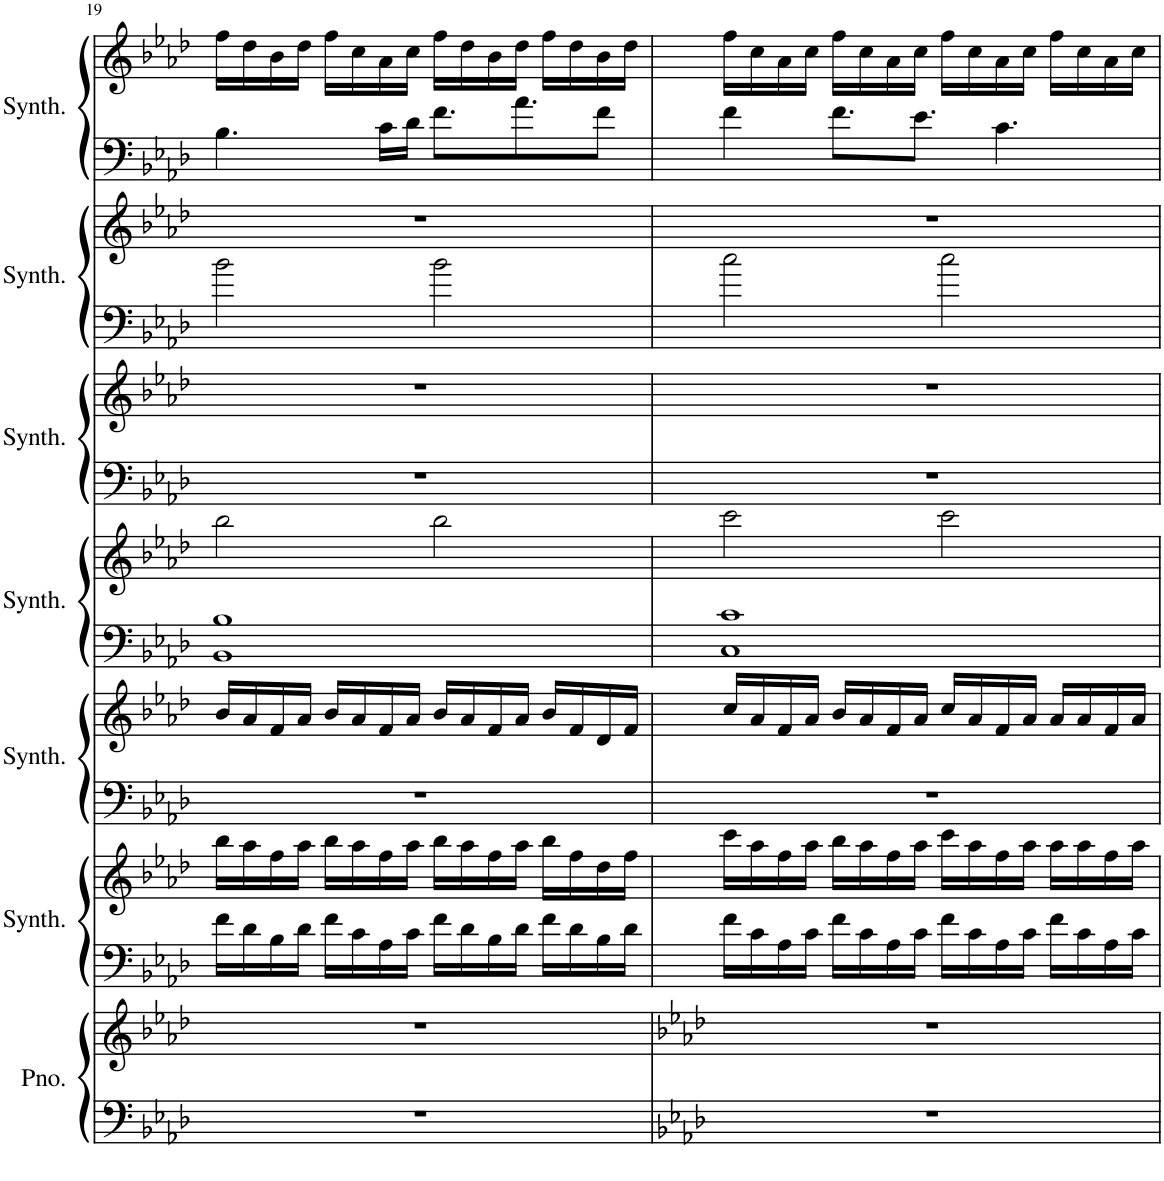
**kern	**kern	**kern	**kern	**kern	**kern	**kern	**kern	**kern	**kern	**kern	**kern	**kern	**kern
*part7	*part7	*part6	*part6	*part5	*part5	*part4	*part4	*part3	*part3	*part2	*part2	*part1	*part1
*staff14	*staff13	*staff12	*staff11	*staff10	*staff9	*staff8	*staff7	*staff6	*staff5	*staff4	*staff3	*staff2	*staff1
*I"Piano	*	*I"Saw Synthesizer	*	*I"Square Synthesizer	*	*I"Metallic Synthesizer	*	*I"Poly Synthesizer	*	*I"New Age Synthesizer	*	*I"Saw Synthesizer	*
*I'Pno.	*	*I'Synth.	*	*I'Synth.	*	*I'Synth.	*	*I'Synth.	*	*I'Synth.	*	*I'Synth.	*
!!LO:PB:g=z
*clefF4	*clefG2	*clefF4	*clefG2	*clefF4	*clefG2	*clefF4	*clefG2	*clefF4	*clefG2	*clefF4	*clefG2	*clefF4	*clefG2
*k[b-e-a-d-]	*k[b-e-a-d-]	*k[b-e-a-d-]	*k[b-e-a-d-]	*k[b-e-a-d-]	*k[b-e-a-d-]	*k[b-e-a-d-]	*k[b-e-a-d-]	*k[b-e-a-d-]	*k[b-e-a-d-]	*k[b-e-a-d-]	*k[b-e-a-d-]	*k[b-e-a-d-]	*k[b-e-a-d-]
*M4/4	*M4/4	*M4/4	*M4/4	*M4/4	*M4/4	*M4/4	*M4/4	*M4/4	*M4/4	*M4/4	*M4/4	*M4/4	*M4/4
=19	=19	=19	=19	=19	=19	=19	=19	=19	=19	=19	=19	=19	=19
1r	1r	16f\LL	16bb-\LL	1r	16b-/LL	1BB- 1B-	2bb-\	1r	1r	2b-\	1r	4.B-\	16ff\LL
.	.	16d-\	16aa-\	.	16a-/	.	.	.	.	.	.	.	16dd-\
.	.	16B-\	16ff\	.	16f/	.	.	.	.	.	.	.	16b-\
.	.	16d-\JJ	16aa-\JJ	.	16a-/JJ	.	.	.	.	.	.	.	16dd-\JJ
.	.	16f\LL	16bb-\LL	.	16b-/LL	.	.	.	.	.	.	.	16ff\LL
.	.	16c\	16aa-\	.	16a-/	.	.	.	.	.	.	.	16cc\
.	.	16A-\	16ff\	.	16f/	.	.	.	.	.	.	16c\LL	16a-\
.	.	16c\JJ	16aa-\JJ	.	16a-/JJ	.	.	.	.	.	.	16d-\JJ	16cc\JJ
.	.	16f\LL	16bb-\LL	.	16b-/LL	.	2bb-\	.	.	2b-\	.	8.f\L	16ff\LL
.	.	16d-\	16aa-\	.	16a-/	.	.	.	.	.	.	.	16dd-\
.	.	16B-\	16ff\	.	16f/	.	.	.	.	.	.	.	16b-\
.	.	16d-\JJ	16aa-\JJ	.	16a-/JJ	.	.	.	.	.	.	8.a-\	16dd-\JJ
.	.	16f\LL	16bb-\LL	.	16b-/LL	.	.	.	.	.	.	.	16ff\LL
.	.	16d-\	16ff\	.	16f/	.	.	.	.	.	.	.	16dd-\
.	.	16B-\	16dd-\	.	16d-/	.	.	.	.	.	.	8f\J	16b-\
.	.	16d-\JJ	16ff\JJ	.	16f/JJ	.	.	.	.	.	.	.	16dd-\JJ
=20	=20	=20	=20	=20	=20	=20	=20	=20	=20	=20	=20	=20	=20
*k[b-e-a-d-]	*k[b-e-a-d-]	*	*	*	*	*	*	*	*	*	*	*	*
1r	1r	16f\LL	16ccc\LL	1r	16cc/LL	1C 1c	2ccc\	1r	1r	2cc\	1r	4f\	16ff\LL
.	.	16c\	16aa-\	.	16a-/	.	.	.	.	.	.	.	16cc\
.	.	16A-\	16ff\	.	16f/	.	.	.	.	.	.	.	16a-\
.	.	16c\JJ	16aa-\JJ	.	16a-/JJ	.	.	.	.	.	.	.	16cc\JJ
.	.	16f\LL	16bb-\LL	.	16b-/LL	.	.	.	.	.	.	8.f\L	16ff\LL
.	.	16c\	16aa-\	.	16a-/	.	.	.	.	.	.	.	16cc\
.	.	16A-\	16ff\	.	16f/	.	.	.	.	.	.	.	16a-\
.	.	16c\JJ	16aa-\JJ	.	16a-/JJ	.	.	.	.	.	.	8.e-\J	16cc\JJ
.	.	16f\LL	16ccc\LL	.	16cc/LL	.	2ccc\	.	.	2cc\	.	.	16ff\LL
.	.	16c\	16aa-\	.	16a-/	.	.	.	.	.	.	.	16cc\
.	.	16A-\	16ff\	.	16f/	.	.	.	.	.	.	4.c\	16a-\
.	.	16c\JJ	16aa-\JJ	.	16a-/JJ	.	.	.	.	.	.	.	16cc\JJ
.	.	16f\LL	16aa-\LL	.	16a-/LL	.	.	.	.	.	.	.	16ff\LL
.	.	16c\	16aa-\	.	16a-/	.	.	.	.	.	.	.	16cc\
.	.	16A-\	16ff\	.	16f/	.	.	.	.	.	.	.	16a-\
.	.	16c\JJ	16aa-\JJ	.	16a-/JJ	.	.	.	.	.	.	.	16cc\JJ
=	=	=	=	=	=	=	=	=	=	=	=	=	=
*-	*-	*-	*-	*-	*-	*-	*-	*-	*-	*-	*-	*-	*-
